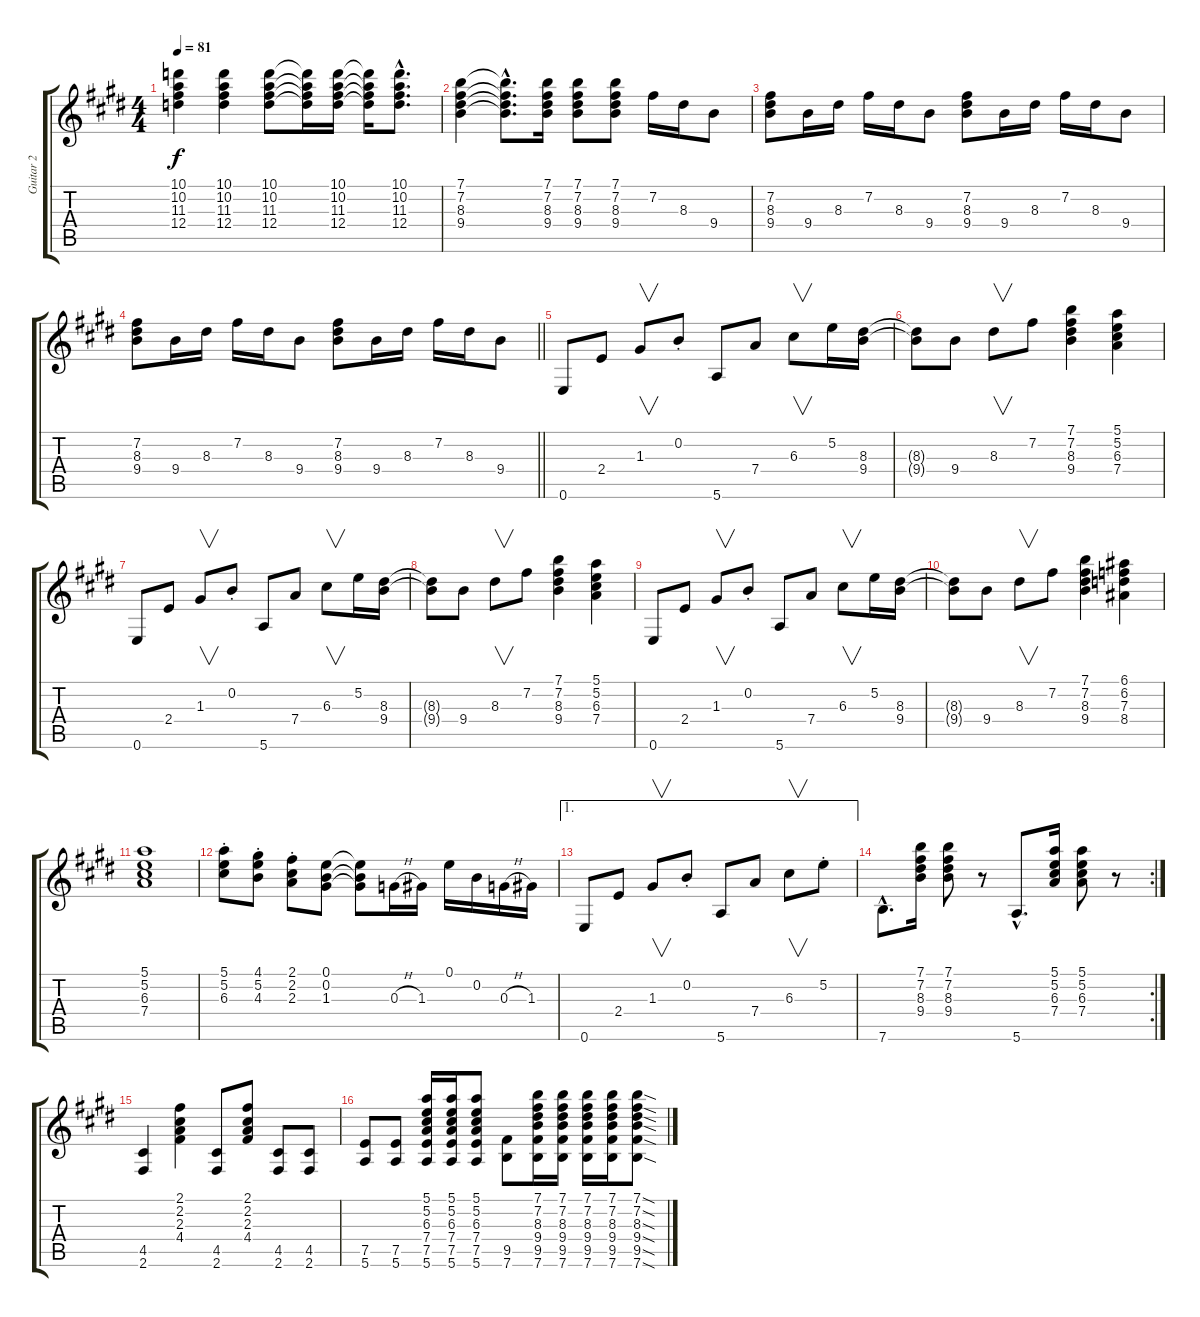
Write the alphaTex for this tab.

\track ("Guitar 2" "Guitar 2") {instrument distortionguitar}
\staff {score tabs}
\tuning (E4 B3 G3 D3 A2 E2) {hide}
\ts (4 4)
\tempo 81
\clef g2
\ks c#minor
(10.1 10.2 11.3 12.4).4{dy f} (10.1 10.2 11.3 12.4).4 (10.1 10.2 11.3 12.4).8 (10.1{t} 10.2{t} 11.3{t} 12.4{t}).16 (10.1 10.2 11.3 12.4).16 (10.1{t} 10.2{t} 11.3{t} 12.4{t}).16 (10.1{hac} 10.2{hac} 11.3{hac} 12.4{hac}).8{d} |
(7.1 7.2 8.3 9.4).4 (7.1{hac t} 7.2{hac t} 8.3{hac t} 9.4{hac t}).8{d} (7.1 7.2 8.3 9.4).16 (7.1 7.2 8.3 9.4).8 (7.1 7.2 8.3 9.4).8 7.2.16 8.3.16 9.4.8 |
(7.2 8.3 9.4).8 9.4.16 8.3.16 7.2.16 8.3.16 9.4.8 (7.2 8.3 9.4).8 9.4.16 8.3.16 7.2.16 8.3.16 9.4.8 |
\barLineRight lightlight
(7.2 8.3 9.4).8 9.4.16 8.3.16 7.2.16 8.3.16 9.4.8 (7.2 8.3 9.4).8 9.4.16 8.3.16 7.2.16 8.3.16 9.4.8 |
0.6.8 2.4.8 1.3.8{v} 0.2{st}.8 5.6.8 7.4.8 6.3.8{v} 5.2.16 (8.3 9.4).16 |
(8.3{t} 9.4{t}).8 9.4.8 8.3.8{v} 7.2.8 (7.1 7.2 8.3 9.4).4 (5.1 5.2 6.3 7.4).4 |
0.6.8 2.4.8 1.3.8{v} 0.2{st}.8 5.6.8 7.4.8 6.3.8{v} 5.2.16 (8.3 9.4).16 |
(8.3{t} 9.4{t}).8 9.4.8 8.3.8{v} 7.2.8 (7.1 7.2 8.3 9.4).4 (5.1 5.2 6.3 7.4).4 |
0.6.8 2.4.8 1.3.8{v} 0.2{st}.8 5.6.8 7.4.8 6.3.8{v} 5.2.16 (8.3 9.4).16 |
(8.3{t} 9.4{t}).8 9.4.8 8.3.8{v} 7.2.8 (7.1 7.2 8.3 9.4).4 (6.1 6.2 7.3 8.4).4 |
(5.1 5.2 6.3 7.4).1 |
(5.1{st} 5.2 6.3).8 (4.1{st} 5.2 4.3).8 (2.1{st} 2.2 2.3).8 (0.1 0.2 1.3).8 (0.1{t} 0.2{t} 1.3{t}).8 0.3{h}.16 1.3.16 0.1.16 0.2.16 0.3{h}.16 1.3.16 |
\ae 1
0.6.8 2.4.8 1.3.8{v} 0.2{st}.8 5.6.8 7.4.8 6.3.8{v} 5.2{st}.8 |
\rc 2
7.6{hac}.8{d} (7.1 7.2 8.3 9.4).16 (7.1 7.2 8.3 9.4).8 r.8 5.6{hac}.8{d} (5.1 5.2 6.3 7.4).16 (5.1 5.2 6.3 7.4).8 r.8 |
(4.5 2.6).4 (2.1 2.2 2.3 4.4).4 (4.5 2.6).8 (2.1 2.2 2.3 4.4).8 (4.5 2.6).8 (4.5 2.6).8 |
(7.5 5.6).8 (7.5 5.6).8 (5.1 5.2 6.3 7.4 7.5 5.6).16 (5.1 5.2 6.3 7.4 7.5 5.6).16 (5.1 5.2 6.3 7.4 7.5 5.6).8 (9.5 7.6).8 (7.1 7.2 8.3 9.4 9.5 7.6).16 (7.1 7.2 8.3 9.4 9.5 7.6).16 (7.1 7.2 8.3 9.4 9.5 7.6).16 (7.1 7.2 8.3 9.4 9.5 7.6).16 (7.1{sod} 7.2{sod} 8.3{sod} 9.4{sod} 9.5{sod} 7.6{sod}).8
